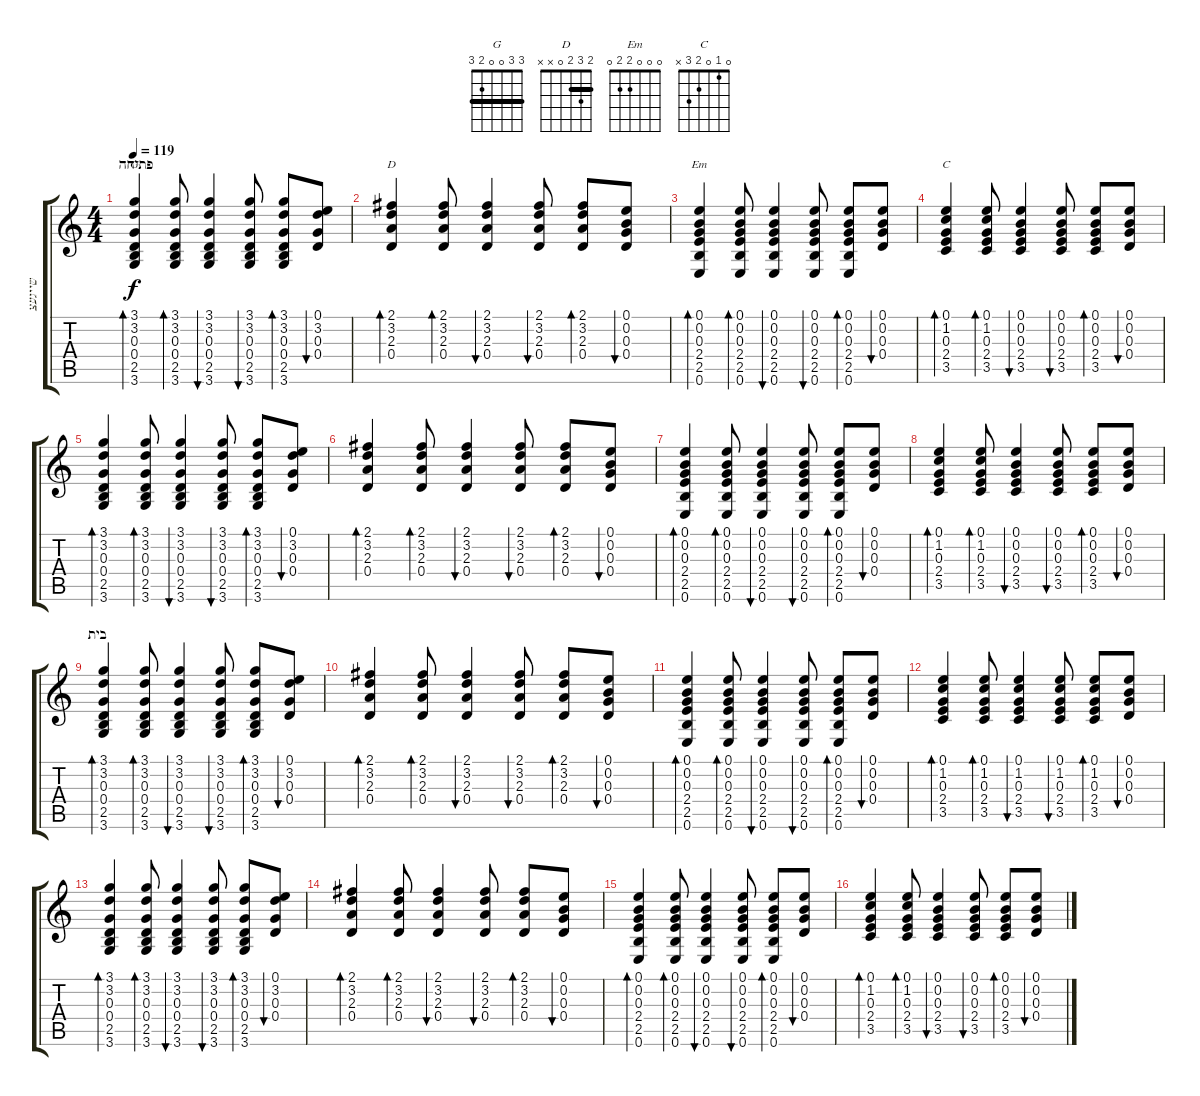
\track ("שייגעצ" "שייגעצ") {instrument electricguitarjazz}
\staff {score tabs}
\tuning (E4 B3 G3 D3 A2 E2) {hide}
\chord ("G" 3 3 0 0 2 3) {barre 3}
\chord ("D" 2 3 2 0 x x) {barre 2}
\chord ("Em" 0 0 0 2 2 0)
\chord ("C" 0 1 0 2 3 x)
\ts (4 4)
\section ("" "פתיחה")
\tempo 119
\clef g2
\ks c
(3.1 3.2 0.3 0.4 2.5 3.6).4{bd 120 ch "G" dy f instrument electricguitarjazz} (3.1 3.2 0.3 0.4 2.5 3.6).8{bd 60} (3.1 3.2 0.3 0.4 2.5 3.6).4{bu 30} (3.1 3.2 0.3 0.4 2.5 3.6).8{bu 30} (3.1 3.2 0.3 0.4 2.5 3.6).8{bd 30} (0.1 3.2 0.3 0.4).8{bu 30} |
(2.1 3.2 2.3 0.4).4{bd 120 ch "D"} (2.1 3.2 2.3 0.4).8{bd 60} (2.1 3.2 2.3 0.4).4{bu 30} (2.1 3.2 2.3 0.4).8{bu 30} (2.1 3.2 2.3 0.4).8{bd 30} (0.1 0.2 0.3 0.4).8{bu 30} |
(0.1 0.2 0.3 2.4 2.5 0.6).4{bd 60 ch "Em"} (0.1 0.2 0.3 2.4 2.5 0.6).8{bd 60} (0.1 0.2 0.3 2.4 2.5 0.6).4{bu 30} (0.1 0.2 0.3 2.4 2.5 0.6).8{bu 30} (0.1 0.2 0.3 2.4 2.5 0.6).8{bd 30} (0.1 0.2 0.3 0.4).8{bu 30} |
(0.1 1.2 0.3 2.4 3.5).4{bd 120 ch "C"} (0.1 1.2 0.3 2.4 3.5).8{bd 60} (0.1 0.2 0.3 2.4 3.5).4{bu 30} (0.1 0.2 0.3 2.4 3.5).8{bu 30} (0.1 0.2 0.3 2.4 3.5).8{bd 30} (0.1 0.2 0.3 0.4).8{bu 30} |
(3.1 3.2 0.3 0.4 2.5 3.6).4{bd 120} (3.1 3.2 0.3 0.4 2.5 3.6).8{bd 60} (3.1 3.2 0.3 0.4 2.5 3.6).4{bu 30} (3.1 3.2 0.3 0.4 2.5 3.6).8{bu 30} (3.1 3.2 0.3 0.4 2.5 3.6).8{bd 30} (0.1 3.2 0.3 0.4).8{bu 30} |
(2.1 3.2 2.3 0.4).4{bd 120} (2.1 3.2 2.3 0.4).8{bd 60} (2.1 3.2 2.3 0.4).4{bu 30} (2.1 3.2 2.3 0.4).8{bu 30} (2.1 3.2 2.3 0.4).8{bd 30} (0.1 0.2 0.3 0.4).8{bu 30} |
(0.1 0.2 0.3 2.4 2.5 0.6).4{bd 60} (0.1 0.2 0.3 2.4 2.5 0.6).8{bd 60} (0.1 0.2 0.3 2.4 2.5 0.6).4{bu 30} (0.1 0.2 0.3 2.4 2.5 0.6).8{bu 30} (0.1 0.2 0.3 2.4 2.5 0.6).8{bd 30} (0.1 0.2 0.3 0.4).8{bu 30} |
(0.1 1.2 0.3 2.4 3.5).4{bd 120} (0.1 1.2 0.3 2.4 3.5).8{bd 60} (0.1 0.2 0.3 2.4 3.5).4{bu 30} (0.1 0.2 0.3 2.4 3.5).8{bu 30} (0.1 0.2 0.3 2.4 3.5).8{bd 30} (0.1 0.2 0.3 0.4).8{bu 30} |
\section ("" "בית")
(3.1 3.2 0.3 0.4 2.5 3.6).4{bd 120} (3.1 3.2 0.3 0.4 2.5 3.6).8{bd 60} (3.1 3.2 0.3 0.4 2.5 3.6).4{bu 30} (3.1 3.2 0.3 0.4 2.5 3.6).8{bu 30} (3.1 3.2 0.3 0.4 2.5 3.6).8{bd 30} (0.1 3.2 0.3 0.4).8{bu 30} |
(2.1 3.2 2.3 0.4).4{bd 120} (2.1 3.2 2.3 0.4).8{bd 60} (2.1 3.2 2.3 0.4).4{bu 30} (2.1 3.2 2.3 0.4).8{bu 30} (2.1 3.2 2.3 0.4).8{bd 30} (0.1 0.2 0.3 0.4).8{bu 30} |
(0.1 0.2 0.3 2.4 2.5 0.6).4{bd 60} (0.1 0.2 0.3 2.4 2.5 0.6).8{bd 60} (0.1 0.2 0.3 2.4 2.5 0.6).4{bu 30} (0.1 0.2 0.3 2.4 2.5 0.6).8{bu 30} (0.1 0.2 0.3 2.4 2.5 0.6).8{bd 30} (0.1 0.2 0.3 0.4).8{bu 30} |
(0.1 1.2 0.3 2.4 3.5).4{bd 120} (0.1 1.2 0.3 2.4 3.5).8{bd 60} (0.1 1.2 0.3 2.4 3.5).4{bu 30} (0.1 1.2 0.3 2.4 3.5).8{bu 30} (0.1 1.2 0.3 2.4 3.5).8{bd 30} (0.1 0.2 0.3 0.4).8{bu 30} |
(3.1 3.2 0.3 0.4 2.5 3.6).4{bd 120} (3.1 3.2 0.3 0.4 2.5 3.6).8{bd 60} (3.1 3.2 0.3 0.4 2.5 3.6).4{bu 30} (3.1 3.2 0.3 0.4 2.5 3.6).8{bu 30} (3.1 3.2 0.3 0.4 2.5 3.6).8{bd 30} (0.1 3.2 0.3 0.4).8{bu 30} |
(2.1 3.2 2.3 0.4).4{bd 120} (2.1 3.2 2.3 0.4).8{bd 60} (2.1 3.2 2.3 0.4).4{bu 30} (2.1 3.2 2.3 0.4).8{bu 30} (2.1 3.2 2.3 0.4).8{bd 30} (0.1 0.2 0.3 0.4).8{bu 30} |
(0.1 0.2 0.3 2.4 2.5 0.6).4{bd 60} (0.1 0.2 0.3 2.4 2.5 0.6).8{bd 60} (0.1 0.2 0.3 2.4 2.5 0.6).4{bu 30} (0.1 0.2 0.3 2.4 2.5 0.6).8{bu 30} (0.1 0.2 0.3 2.4 2.5 0.6).8{bd 30} (0.1 0.2 0.3 0.4).8{bu 30} |
(0.1 1.2 0.3 2.4 3.5).4{bd 120} (0.1 1.2 0.3 2.4 3.5).8{bd 60} (0.1 0.2 0.3 2.4 3.5).4{bu 30} (0.1 0.2 0.3 2.4 3.5).8{bu 30} (0.1 0.2 0.3 2.4 3.5).8{bd 30} (0.1 0.2 0.3 0.4).8{bu 30}
